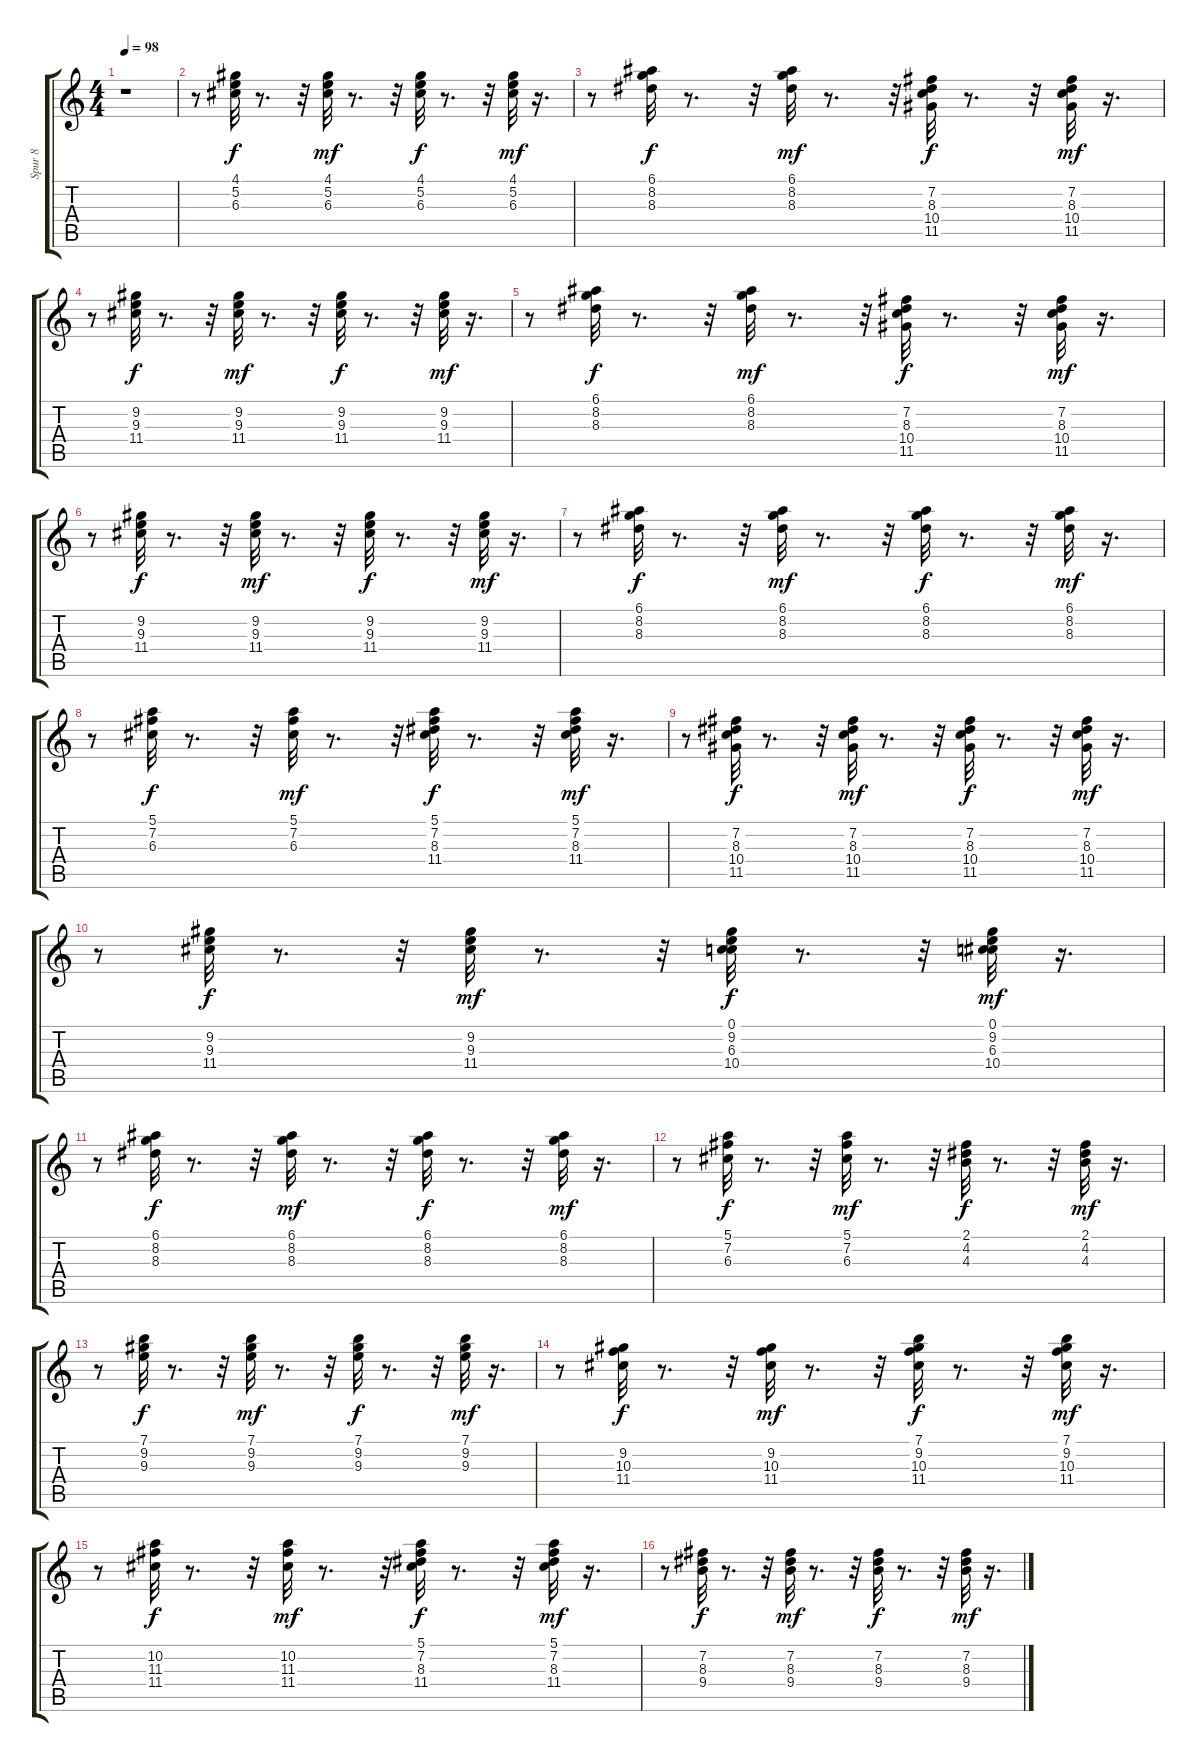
\track ("Spur 8" "Spur 8") {instrument electricguitarclean}
\staff {score tabs}
\tuning (E4 B3 G3 D3 A2 E2) {hide}
\ts (4 4)
\tempo 98
\clef g2
\ks c
r.1{dy f instrument electricguitarclean} |
r.8 (4.1 5.2 6.3).32{balance 9 instrument electricguitarclean} r.8{d} r.32 (4.1 5.2 6.3).32{dy mf} r.8{d} r.32 (4.1 5.2 6.3).32{dy f} r.8{d} r.32 (4.1 5.2 6.3).32{dy mf} r.16{d} |
r.8 (6.1 8.2 8.3).32{dy f} r.8{d} r.32 (6.1 8.2 8.3).32{dy mf} r.8{d} r.32 (7.2 8.3 10.4 11.5).32{dy f} r.8{d} r.32 (7.2 8.3 10.4 11.5).32{dy mf} r.16{d} |
r.8 (9.2 9.3 11.4).32{dy f} r.8{d} r.32 (9.2 9.3 11.4).32{dy mf} r.8{d} r.32 (9.2 9.3 11.4).32{dy f} r.8{d} r.32 (9.2 9.3 11.4).32{dy mf} r.16{d} |
r.8 (6.1 8.2 8.3).32{dy f} r.8{d} r.32 (6.1 8.2 8.3).32{dy mf} r.8{d} r.32 (7.2 8.3 10.4 11.5).32{dy f} r.8{d} r.32 (7.2 8.3 10.4 11.5).32{dy mf} r.16{d} |
r.8 (9.2 9.3 11.4).32{dy f} r.8{d} r.32 (9.2 9.3 11.4).32{dy mf} r.8{d} r.32 (9.2 9.3 11.4).32{dy f} r.8{d} r.32 (9.2 9.3 11.4).32{dy mf} r.16{d} |
r.8 (6.1 8.2 8.3).32{dy f} r.8{d} r.32 (6.1 8.2 8.3).32{dy mf} r.8{d} r.32 (6.1 8.2 8.3).32{dy f} r.8{d} r.32 (6.1 8.2 8.3).32{dy mf} r.16{d} |
r.8 (5.1 7.2 6.3).32{dy f} r.8{d} r.32 (5.1 7.2 6.3).32{dy mf} r.8{d} r.32 (5.1 7.2 8.3 11.4).32{dy f} r.8{d} r.32 (5.1 7.2 8.3 11.4).32{dy mf} r.16{d} |
r.8 (7.2 8.3 10.4 11.5).32{dy f} r.8{d} r.32 (7.2 8.3 10.4 11.5).32{dy mf} r.8{d} r.32 (7.2 8.3 10.4 11.5).32{dy f} r.8{d} r.32 (7.2 8.3 10.4 11.5).32{dy mf} r.16{d} |
r.8 (9.2 9.3 11.4).32{dy f} r.8{d} r.32 (9.2 9.3 11.4).32{dy mf} r.8{d} r.32 (0.1 9.2 6.3 10.4).32{dy f} r.8{d} r.32 (0.1 9.2 6.3 10.4).32{dy mf} r.16{d} |
r.8 (6.1 8.2 8.3).32{dy f} r.8{d} r.32 (6.1 8.2 8.3).32{dy mf} r.8{d} r.32 (6.1 8.2 8.3).32{dy f} r.8{d} r.32 (6.1 8.2 8.3).32{dy mf} r.16{d} |
r.8 (5.1 7.2 6.3).32{dy f} r.8{d} r.32 (5.1 7.2 6.3).32{dy mf} r.8{d} r.32 (2.1 4.2 4.3).32{dy f} r.8{d} r.32 (2.1 4.2 4.3).32{dy mf} r.16{d} |
r.8 (7.1 9.2 9.3).32{dy f} r.8{d} r.32 (7.1 9.2 9.3).32{dy mf} r.8{d} r.32 (7.1 9.2 9.3).32{dy f} r.8{d} r.32 (7.1 9.2 9.3).32{dy mf} r.16{d} |
r.8 (9.2 10.3 11.4).32{dy f} r.8{d} r.32 (9.2 10.3 11.4).32{dy mf} r.8{d} r.32 (7.1 9.2 10.3 11.4).32{dy f} r.8{d} r.32 (7.1 9.2 10.3 11.4).32{dy mf} r.16{d} |
r.8 (10.2 11.3 11.4).32{dy f} r.8{d} r.32 (10.2 11.3 11.4).32{dy mf} r.8{d} r.32 (5.1 7.2 8.3 11.4).32{dy f} r.8{d} r.32 (5.1 7.2 8.3 11.4).32{dy mf} r.16{d} |
r.8 (7.2 8.3 9.4).32{dy f} r.8{d} r.32 (7.2 8.3 9.4).32{dy mf} r.8{d} r.32 (7.2 8.3 9.4).32{dy f} r.8{d} r.32 (7.2 8.3 9.4).32{dy mf} r.16{d}
